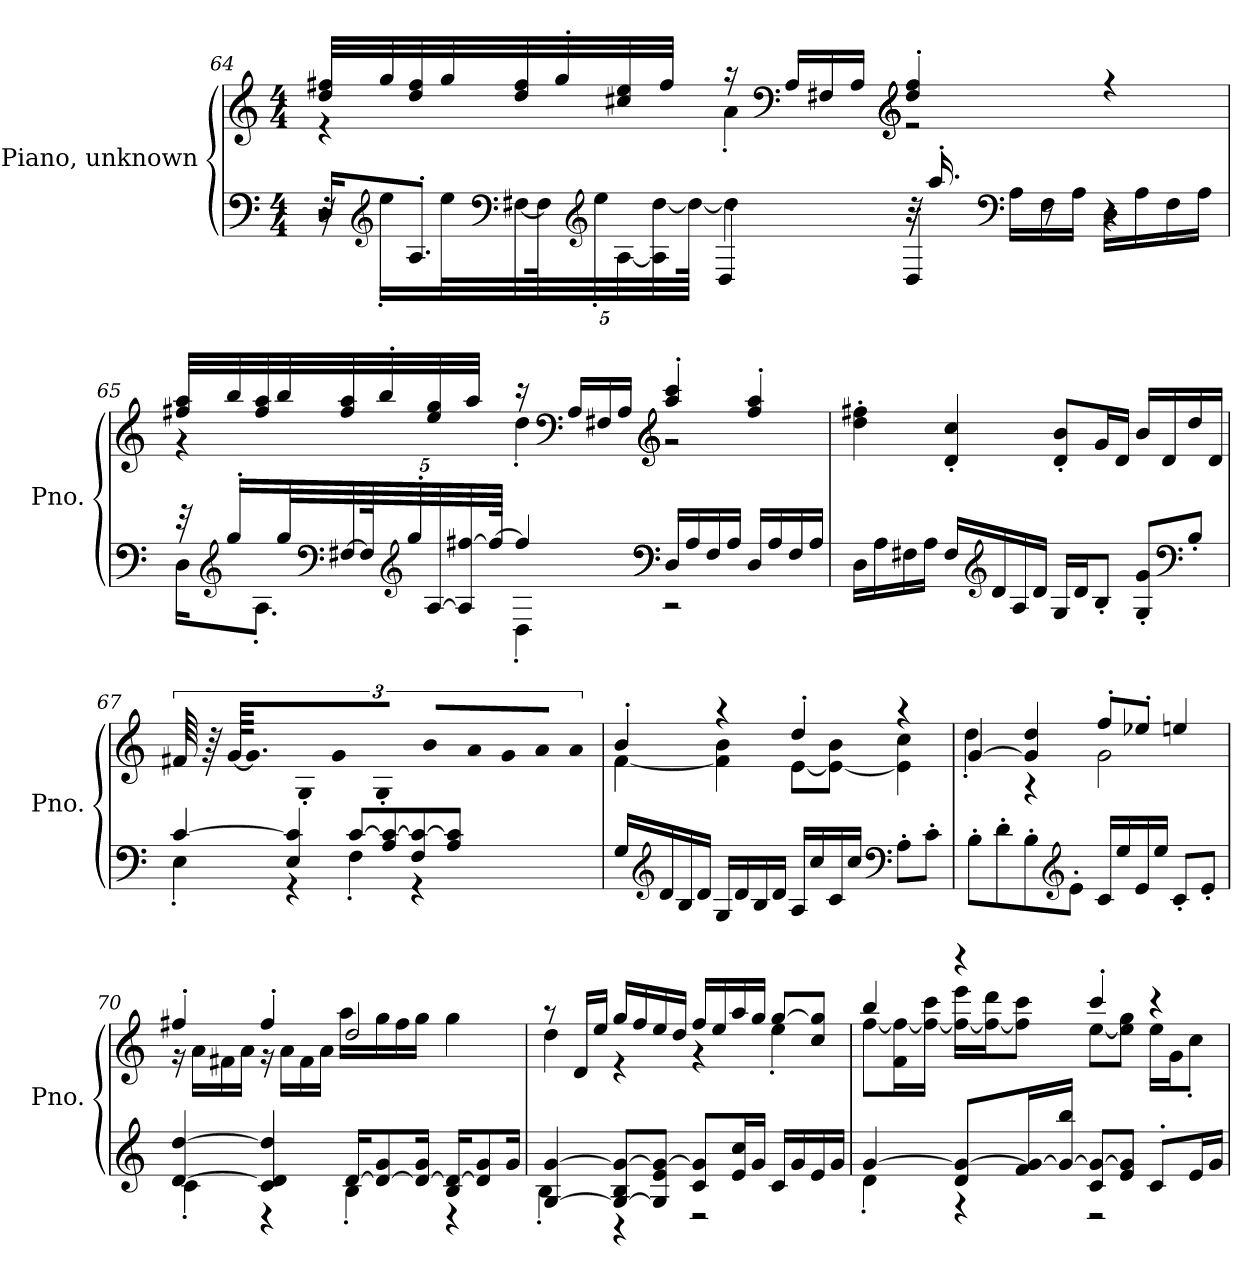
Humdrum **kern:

**kern	**kern
*part1	*part1
*staff2	*staff1
*I"Piano, unknown	*
*I'Pno.	*
!!LO:LB:g=z
*clefF4	*clefG2
*k[]	*k[]
*M4/4	*M4/4
=64	=64
*^	*^
*	*^	*	*
2r	32r	16D/KL	32dd/ 32ff#X/LLL	4r
*clefG2	*	*	*	*
.	16ee'\LL	.	32gg/	.
.	.	8.A'/J	32dd/ 32ff#/	.
.	32ee\L	.	32gg/	.
*clefF4	*	*	*	*
*	*Xbrackettup	*	*	*
.	[40F#X\	.	32dd/ 32ff#/	.
.	80F#\K]	.	.	.
.	.	.	32gg'/	.
*clefG2	*	*	*	*
.	40ee'\	.	.	.
.	[40A\	.	32cc#X/ 32ee/	.
.	40A\] [40dd\	.	.	.
.	.	.	32ff#/JJJ	.
.	80dd\JJJk_	.	.	.
.	4dd\]	4D'/	16r	4a'\
*	*	*	*clefF4	*
.	.	.	16A/LL	.
.	.	.	16F#X/	.
.	.	.	16A/JJ	.
*	*	*	*clefG2	*
32r	16r	4D'/	4dd/' 4ff#/'	2r
16.aa'/	.	.	.	.
*clefF4	*	*	*	*
.	16A\LL	.	.	.
8r	16F#\	.	.	.
.	16A\JJ	.	.	.
4r	16D\LL	4r	4r	.
.	16A\	.	.	.
.	16F#\	.	.	.
.	16A\JJ	.	.	.
*	*v	*v	*	*
!!LO:LB:g=z	!!
=65	=65	=65	=65
32r	16D\KL	32ff#X/ 32aa/LLL	4r
*clefG2	*	*	*
16gg'/LL	.	32bb/	.
.	8.A'\J	32ff#/ 32aa/	.
32gg/L	.	32bb/	.
*clefF4	*	*	*
[40F#X/	.	32ff#/ 32aa/	.
80F#/K]	.	.	.
.	.	32bb'/	.
*clefG2	*	*	*
40gg'/	.	.	.
[40A/	.	32ee/ 32gg/	.
40A/] [40ff#X/	.	.	.
.	.	32aa/JJJ	.
80ff#/JJJk_	.	.	.
4ff#/]	4D'\	16r	4dd'\
*	*	*clefF4	*
.	.	16A/LL	.
.	.	16F#X/	.
.	.	16A/JJ	.
*clefF4	*	*clefG2	*
16D/LL	2r	4aa/' 4ccc/'	2r
16A/	.	.	.
16F#/	.	.	.
16A/JJ	.	.	.
16D/LL	.	4ff#/' 4aa/'	.
16A/	.	.	.
16F#/	.	.	.
16A/JJ	.	.	.
*v	*v	*	*
*	*v	*v
!!LO:LB:g=z
=66	=66
16D\LL	4dd\' 4ff#X\'
16A\	.
16F#X\	.
16A\JJ	.
16F#/LL	4d/' 4cc/'
*clefG2	*
16d/	.
16A/	.
16d/JJ	.
16G/LL	8d/' 8b/'L
16d/J	.
8B'/J	16g/L
.	16d/JJ
8G/' 8g/'L	16b/LL
.	16d/
*clefF4	*
8B'/J	16dd/
.	16d/JJ
=67	=67
*^	*
[4c/	4E'\	96f#X/
.	.	96r
.	.	[96g/KKLL
.	.	16.g/J]
.	.	8G'/
4E/ 4c/]	4r	8g/
.	.	8G'/J
[8c/L	4F'\	16b/LL
.	.	16a/
8A/ 8c/_	.	16g/
.	.	16a/JJ
8F/ 8c/_	4r	4a/
8A/ 8c/]J	.	.
*v	*v	*
!!LO:LB:g=z
=68	=68
*	*^
16G/LL	4b'/	[4f\
*clefG2	*	*
16d/	.	.
16B/	.	.
16d/JJ	.	.
16G/LL	4r	4f\] 4b\
16d/	.	.
16B/	.	.
16d/JJ	.	.
16A/LL	4dd'/	[8e\L
16cc/	.	.
16c/	.	8e\_ 8b\J
16cc/JJ	.	.
*clefF4	*	*
8A'\L	4r	4e\] 4cc\
8c'\J	.	.
=69	=69	=69
8B'\L	[4g/	4dd'\
8d'\	.	.
8B'\	4g/] 4dd/	4r
*clefG2	*	*
8e'\J	.	.
16c/LL	8ff'/L	2g\
16ee/	.	.
16e/	8ee-X'/J	.
16ee/JJ	.	.
8c'/L	4een/	.
8e'/J	.	.
!!LO:LB:g=z	!!
=70	=70	=70
*^	*	*
[4d/ [4dd/	4c'\	4ff#X'/	16r
.	.	.	16a\LL
.	.	.	16f#X\
.	.	.	16a\JJ
4c/ 4d/] 4dd/]	4r	4ff#'/	16r
.	.	.	16a\LL
.	.	.	16f#\
.	.	.	16a\JJ
[16d/KL	4B'\	2dd/	16aa\LL
8d/_ 8g/	.	.	16gg\
.	.	.	16ff#\
16d/_ 16g/Jk	.	.	16gg\JJ
16B/ 16d/_KL	4r	.	4gg\
8d/] 8g/	.	.	.
16g/Jk	.	.	.
=71	=71	=71	=71
[4G/ [4g/	4B'\	8r	4dd\
.	.	16d/LL	.
.	.	16ee/JJ	.
8G/_ 8B/ 8g/_L	4r	16gg/LL	4r
.	.	16ff/	.
8G/] 8e/ 8g/_J	.	16ee/	.
.	.	16dd/JJ	.
8c/ 8g/]L	2r	16ff/LL	4r
.	.	16ee/	.
16e/ 16cc/L	.	16aa/	.
16g/JJ	.	16gg/JJ	.
16c/LL	.	[8gg/L	4ee'\
16g/	.	.	.
16e/	.	8cc/ 8gg/]J	.
16g/JJ	.	.	.
!!LO:PB:g=z	!!
=72	=72	=72	=72
[4g/	4d'\	4bb/	[8ff\L
.	.	.	16f\ 16ff\_L
.	.	.	16ff\_ 16ccc\JJ
8d/ 8g/_L	4r	4r	16ff\_ 16eee\LL
.	.	.	16ff\_ 16ddd\J
16f/ 16g/_L	.	.	8ff\] 8ccc\J
16g/_ 16bb/JJ	.	.	.
8c/ 8g/_L	2r	4ccc'/	[8ee\L
8e/ 8g/]J	.	.	8ee\] 8gg\J
8c'/L	.	4r	16ee\LL
.	.	.	16g\J
16e/L	.	.	8cc'\J
16g/JJ	.	.	.
*v	*v	*	*
*	*v	*v
=	=
*-	*-
